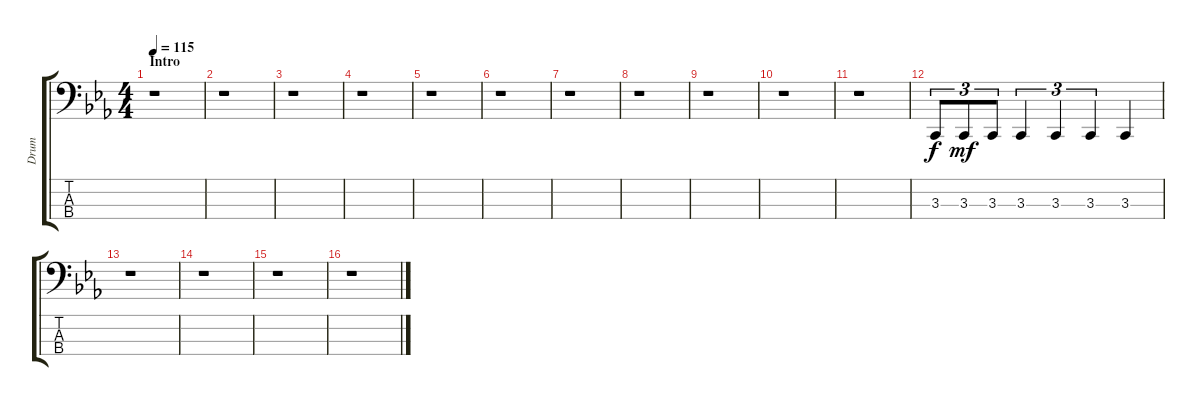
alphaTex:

\track ("Drum" "Drum") {instrument taikodrum}
\staff {score tabs}
\tuning (G2 D2 A1 E1) {hide}
\ts (4 4)
\section ("" "Intro")
\tempo 115
\clef f4
\ks cminor
r.1{dy f instrument taikodrum} |
r.1 |
r.1 |
r.1 |
r.1 |
r.1 |
r.1 |
r.1 |
r.1 |
r.1 |
r.1 |
3.3.8{tu (3 2)} 3.3.8{tu (3 2) dy mf} 3.3.8{tu (3 2)} 3.3.4{tu (3 2)} 3.3.4{tu (3 2)} 3.3.4{tu (3 2)} 3.3.4 |
r.1 |
r.1 |
r.1 |
r.1
